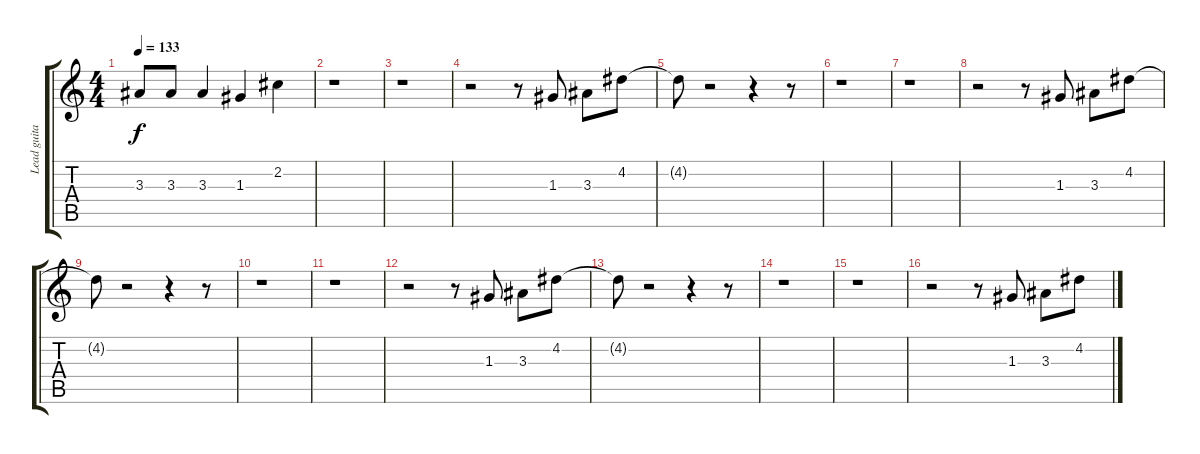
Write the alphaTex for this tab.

\track ("Lead guitar" "Lead guita") {instrument distortionguitar}
\staff {score tabs}
\tuning (E4 B3 G3 D3 A2 E2) {hide}
\ts (4 4)
\tempo 133
\clef g2
\ks c
3.3{t}.8{dy f} 3.3.8 3.3.4 1.3.4 2.2.4 |
r.1 |
r.1 |
r.2 r.8 1.3.8 3.3.8 4.2.8 |
4.2{t}.8 r.2 r.4 r.8 |
r.1 |
r.1 |
r.2 r.8 1.3.8 3.3.8 4.2.8 |
4.2{t}.8 r.2 r.4 r.8 |
r.1 |
r.1 |
r.2 r.8 1.3.8 3.3.8 4.2.8 |
4.2{t}.8 r.2 r.4 r.8 |
r.1 |
r.1 |
r.2 r.8 1.3.8 3.3.8 4.2.8
